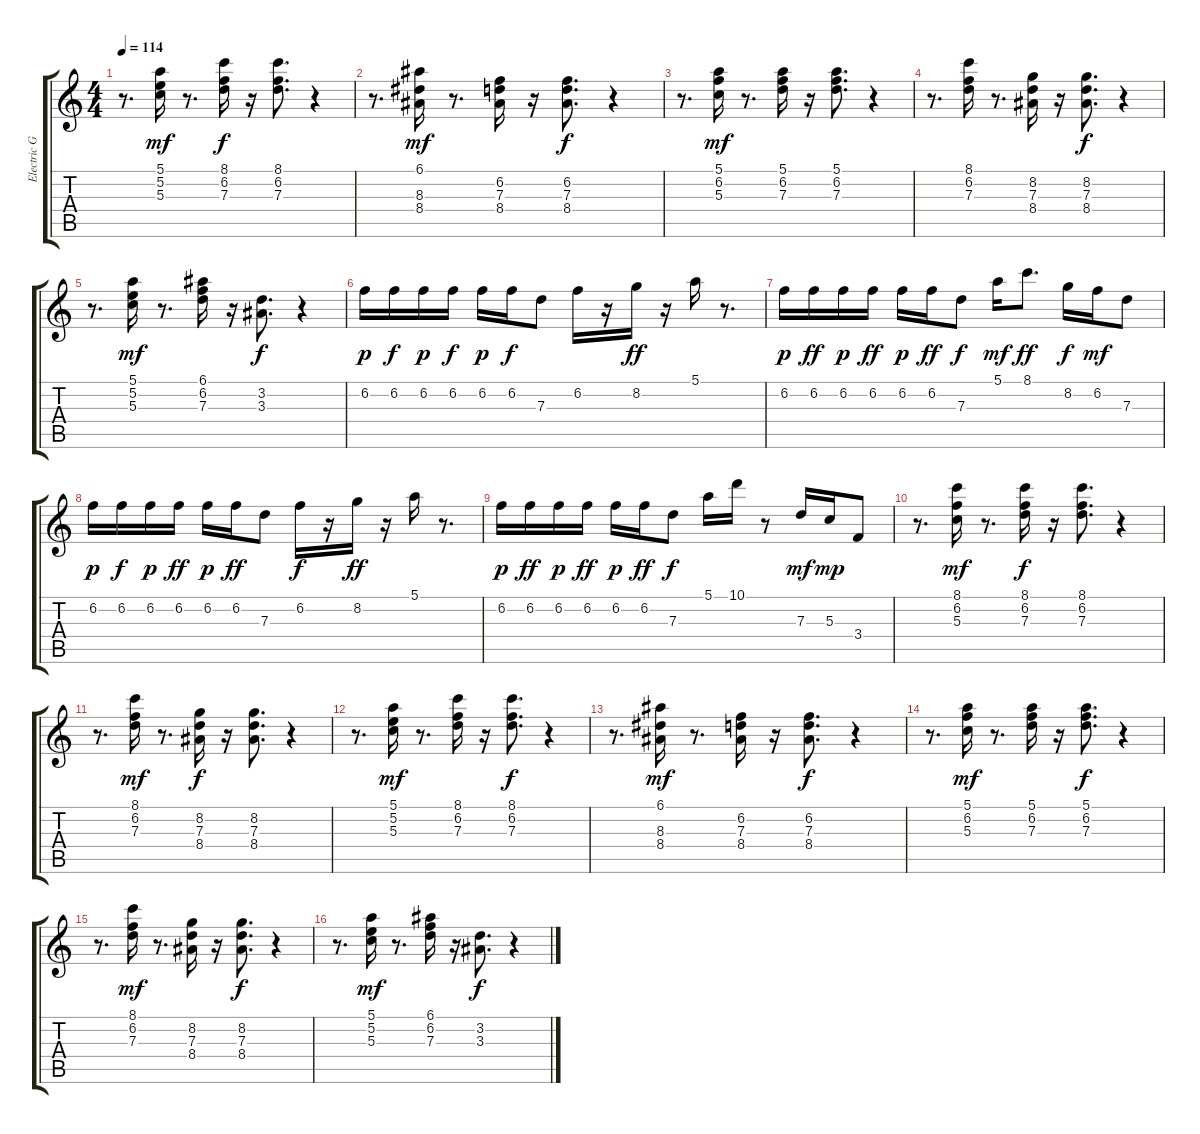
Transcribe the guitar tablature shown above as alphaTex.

\track ("Electric Guitar (clean)" "Electric G") {instrument electricguitarclean}
\staff {score tabs}
\tuning (E4 B3 G3 D3 A2 E2) {hide}
\ts (4 4)
\tempo 114
\clef g2
\ks c
r.8{d dy f} (5.1 5.2 5.3).16{dy mf} r.8{d} (8.1 6.2 7.3).16{dy f} r.16 (8.1 6.2 7.3).8{d} r.4 |
r.8{d} (6.1 8.3 8.4).16{dy mf} r.8{d} (6.2 7.3 8.4).16 r.16 (6.2 7.3 8.4).8{d dy f} r.4 |
r.8{d} (5.1 6.2 5.3).16{dy mf} r.8{d} (5.1 6.2 7.3).16 r.16 (5.1 6.2 7.3).8{d} r.4 |
r.8{d} (8.1 6.2 7.3).16 r.8{d} (8.2 7.3 8.4).16 r.16 (8.2 7.3 8.4).8{d dy f} r.4 |
r.8{d} (5.1 5.2 5.3).16{dy mf} r.8{d} (6.1 6.2 7.3).16 r.16 (3.2 3.3).8{d dy f} r.4 |
6.2.16{dy p} 6.2.16{dy f} 6.2.16{dy p} 6.2.16{dy f} 6.2.16{dy p} 6.2.16{dy f} 7.3.8 6.2.16 r.16 8.2.16{dy ff} r.16 5.1.16 r.8{d} |
6.2.16{dy p} 6.2.16{dy ff} 6.2.16{dy p} 6.2.16{dy ff} 6.2.16{dy p} 6.2.16{dy ff} 7.3.8{dy f} 5.1.16{dy mf} 8.1.8{d dy ff} 8.2.16{dy f} 6.2.16{dy mf} 7.3.8 |
6.2.16{dy p} 6.2.16{dy f} 6.2.16{dy p} 6.2.16{dy ff} 6.2.16{dy p} 6.2.16{dy ff} 7.3.8 6.2.16{dy f} r.16 8.2.16{dy ff} r.16 5.1.16 r.8{d} |
6.2.16{dy p} 6.2.16{dy ff} 6.2.16{dy p} 6.2.16{dy ff} 6.2.16{dy p} 6.2.16{dy ff} 7.3.8{dy f} 5.1.16 10.1.16 r.8 7.3.16{dy mf} 5.3.16{dy mp} 3.4.8 |
r.8{d} (8.1 6.2 5.3).16{dy mf} r.8{d} (8.1 6.2 7.3).16{dy f} r.16 (8.1 6.2 7.3).8{d} r.4 |
r.8{d} (8.1 6.2 7.3).16{dy mf} r.8{d} (8.2 7.3 8.4).16{dy f} r.16 (8.2 7.3 8.4).8{d} r.4 |
r.8{d} (5.1 5.2 5.3).16{dy mf} r.8{d} (8.1 6.2 7.3).16 r.16 (8.1 6.2 7.3).8{d dy f} r.4 |
r.8{d} (6.1 8.3 8.4).16{dy mf} r.8{d} (6.2 7.3 8.4).16 r.16 (6.2 7.3 8.4).8{d dy f} r.4 |
r.8{d} (5.1 6.2 5.3).16{dy mf} r.8{d} (5.1 6.2 7.3).16 r.16 (5.1 6.2 7.3).8{d dy f} r.4 |
r.8{d} (8.1 6.2 7.3).16{dy mf} r.8{d} (8.2 7.3 8.4).16 r.16 (8.2 7.3 8.4).8{d dy f} r.4 |
r.8{d} (5.1 5.2 5.3).16{dy mf} r.8{d} (6.1 6.2 7.3).16 r.16 (3.2 3.3).8{d dy f} r.4
